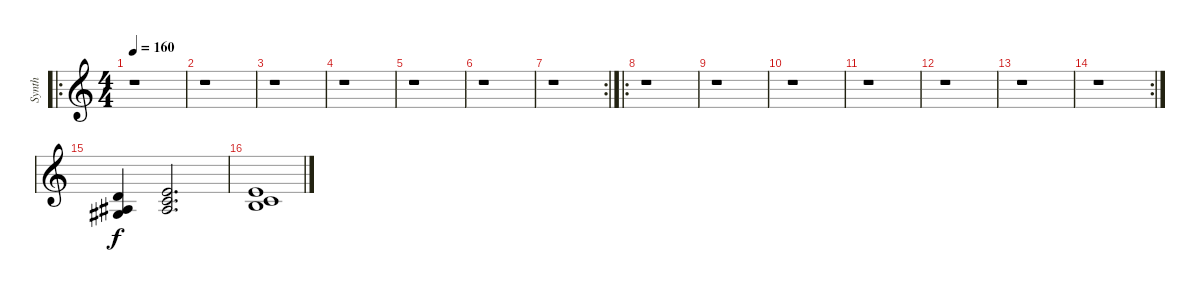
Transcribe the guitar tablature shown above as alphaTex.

\track ("Synth" "Synth") {instrument stringensemble1}
\staff {score}
\tuning (E4 B3 G3 D3 A2 E2) {hide}
\ro
\ts (4 4)
\tempo 160
\clef g2
\ks c
r.1{dy f instrument stringensemble1} |
r.1 |
r.1 |
r.1 |
r.1 |
r.1 |
\rc 2
r.1 |
\ro
r.1 |
r.1 |
r.1 |
r.1 |
r.1 |
r.1 |
\rc 2
r.1 |
(7.3 8.4 11.5).4 (9.3 10.4 13.5).2{d} |
(9.3 10.4 14.5).1
